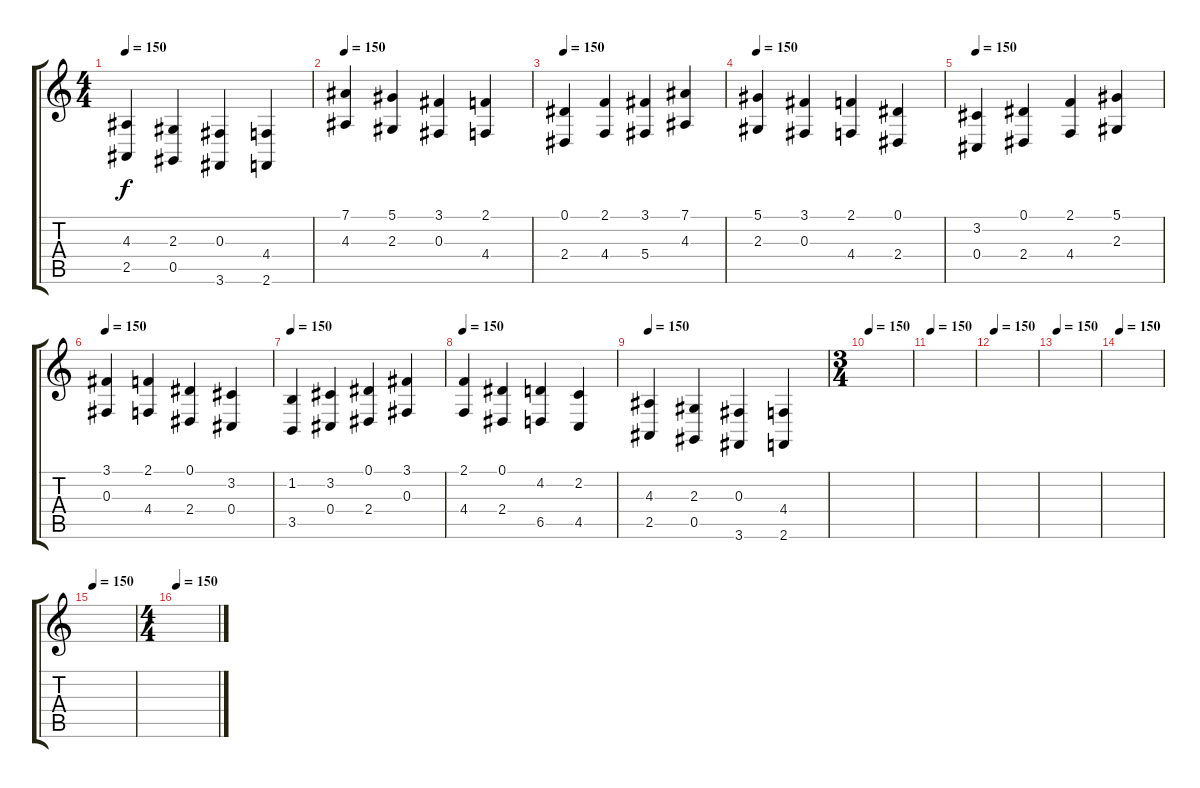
\track "" {instrument tubularbells}
\staff {score tabs}
\tuning (Eb4 Bb3 Gb3 Db3 Ab2 Eb2) {hide}
\ts (4 4)
\tempo 150
\clef g2
\ks c
(4.3 2.5).4{dy f} (2.3 0.5).4 (0.3 3.6).4 (4.4 2.6).4 |
\tempo 150
(7.1 4.3).4{instrument choiraahs} (5.1 2.3).4 (3.1 0.3).4 (2.1 4.4).4 |
\tempo 150
(0.1 2.4).4 (2.1 4.4).4 (3.1 5.4).4 (7.1 4.3).4 |
\tempo 150
(5.1 2.3).4{instrument choiraahs} (3.1 0.3).4 (2.1 4.4).4 (0.1 2.4).4 |
\tempo 150
(3.2 0.4).4 (0.1 2.4).4 (2.1 4.4).4 (5.1 2.3).4 |
\tempo 150
(3.1 0.3).4{instrument choiraahs} (2.1 4.4).4 (0.1 2.4).4 (3.2 0.4).4 |
\tempo 150
(1.2 3.5).4 (3.2 0.4).4 (0.1 2.4).4 (3.1 0.3).4 |
\tempo 150
(2.1 4.4).4 (0.1 2.4).4 (4.2 6.5).4 (2.2 4.5).4 |
\tempo 150
(4.3 2.5).4 (2.3 0.5).4 (0.3 3.6).4 (4.4 2.6).4 |
\ts (3 4)
\tempo 150
|
\tempo 150
|
\tempo 150
|
\tempo 150
|
\tempo 150
|
\tempo 150
|
\ts (4 4)
\tempo 150
